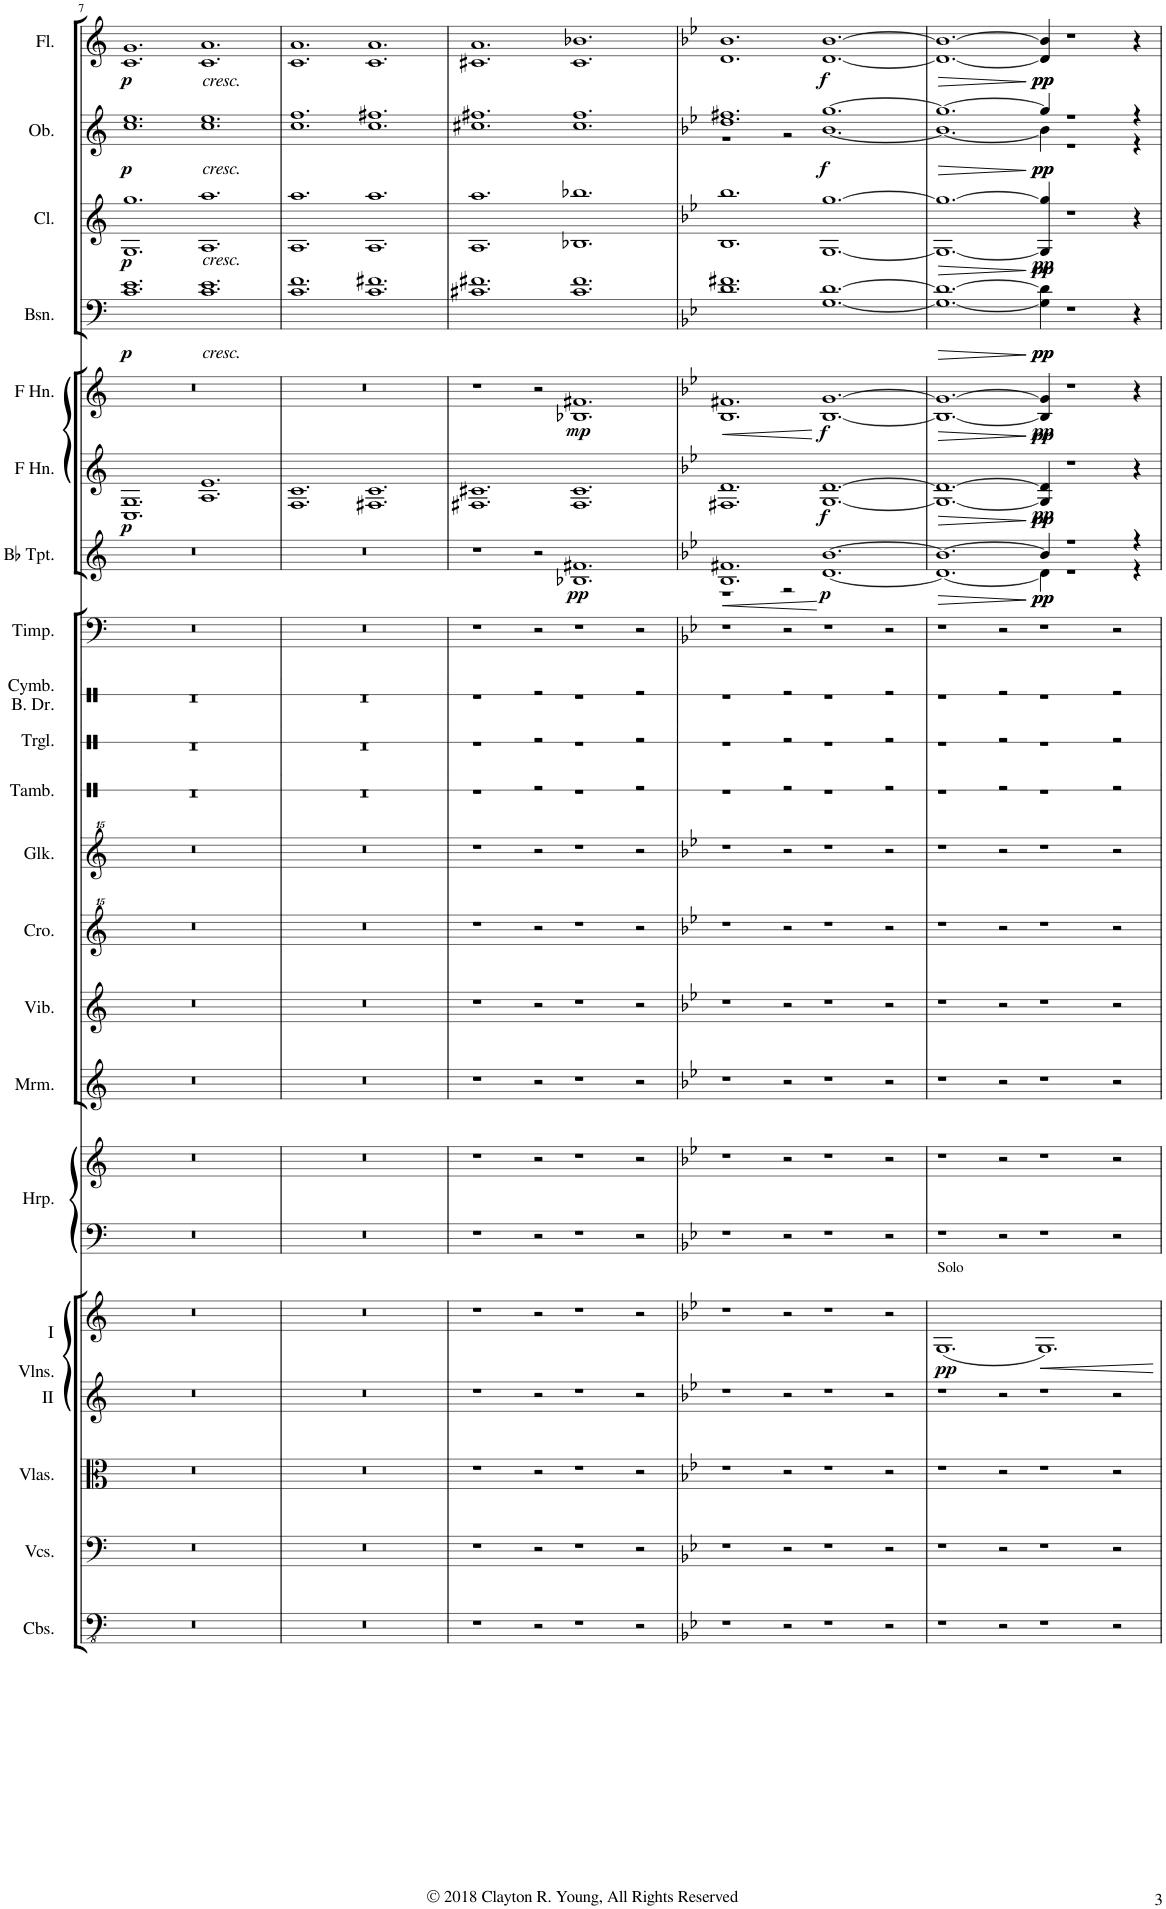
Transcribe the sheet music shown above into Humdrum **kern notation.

**kern	**kern	**kern	**kern	**kern	**dynam	**kern	**kern	**kern	**kern	**kern	**kern	**kern	**kern	**kern	**kern	**kern	**dynam	**kern	**dynam	**kern	**dynam	**kern	**dynam	**kern	**dynam	**kern	**dynam	**kern	**dynam
*part21	*part20	*part19	*part18	*part17	*part17	*part16	*part16	*part15	*part14	*part13	*part12	*part11	*part10	*part9	*part8	*part7	*part7	*part6	*part6	*part5	*part5	*part4	*part4	*part3	*part3	*part2	*part2	*part1	*part1
*staff22	*staff21	*staff20	*staff19	*staff18	*staff18	*staff17	*staff16	*staff15	*staff14	*staff13	*staff12	*staff11	*staff10	*staff9	*staff8	*staff7	*staff7	*staff6	*staff6	*staff5	*staff5	*staff4	*staff4	*staff3	*staff3	*staff2	*staff2	*staff1	*staff1
*I"Contrabasses	*I"Violoncellos	*I"Violas	*I"II	*I"I  Violins	*	*I"Harp	*	*I"Marimba	*I"Vibraphone	*I"Crotales	*I"Glockenspiel	*I"Tambourine	*I"Triangle	*I"Cymbals &amp; Bass Drum	*I"Timpani	*I"Bb Trumpet	*	*I"Horn in F	*	*I"Horn in F	*	*I"Bassoon	*	*I"Clarinet	*	*I"Oboe	*	*I"Flute	*
*I'Cbs.	*I'Vcs.	*I'Vlas.	*I'II	*I'I  Vlns.	*	*I'Hrp.	*	*I'Mrm.	*I'Vib.	*I'Cro.	*I'Glk.	*I'Tamb.	*I'Trgl.	*I'Cymb. B. Dr.	*I'Timp.	*I'Bb Tpt.	*	*	*	*	*	*I'Bsn.	*	*I'Cl.	*	*I'Ob.	*	*I'Fl.	*
!!LO:PB:g=z
*clefFv4	*clefF4	*clefC3	*clefG2	*clefG2	*	*clefF4	*clefG2	*clefG2	*clefG2	*clefG^^2	*clefG^^2	*clefX	*clefX	*clefX	*clefF4	*clefG2	*	*clefG2	*	*clefG2	*	*clefF4	*	*clefG2	*	*clefG2	*	*clefG2	*
*	*	*	*	*ITrd1c2	*	*ITrd5c9	*ITrd5c9	*	*	*	*	*	*	*	*	*ITrd7c12	*	*ITrd4c7	*	*	*	*	*	*	*	*	*	*	*
*k[]	*k[]	*k[]	*k[]	*k[]	*	*k[]	*k[]	*k[]	*k[]	*k[]	*k[]	*k[]	*k[]	*k[]	*k[]	*k[]	*	*k[]	*	*k[]	*	*k[]	*	*k[]	*	*k[]	*	*k[]	*
*M6/2	*M6/2	*M6/2	*M6/2	*M6/2	*	*M6/2	*M6/2	*M6/2	*M6/2	*M6/2	*M6/2	*M6/2	*M6/2	*M6/2	*M6/2	*M6/2	*	*M6/2	*	*M6/2	*	*M6/2	*	*M6/2	*	*M6/2	*	*M6/2	*
=7	=7	=7	=7	=7	=7	=7	=7	=7	=7	=7	=7	=7	=7	=7	=7	=7	=7	=7	=7	=7	=7	=7	=7	=7	=7	=7	=7	=7	=7
!	!	!	!	!	!	!	!	!	!	!	!	!	!	!	!	!	!	!	!LO:DY:b	!	!	!	!LO:DY:b	!	!LO:DY:b	!	!LO:DY:b	!	!LO:DY:b
0.r	0.r	0.r	0.r	0.r	.	0.r	0.r	0.r	0.r	0.r	0.r	0.r	0.r	0.r	0.r	0.r	.	1.C 1.G	p	0.r	.	1.c 1.e	p	1.G 1.gg	p	1.cc 1.ee	p	1.c 1.g	p
!	!	!	!	!	!	!	!	!	!	!	!	!	!	!	!	!	!	!	!	!	!	!	!	!	!	!	!	!LO:TX:b:i:t=cresc.	!
!	!	!	!	!	!	!	!	!	!	!	!	!	!	!	!	!	!	!	!	!	!	!	!	!	!	!LO:TX:b:i:t=cresc.	!	!	!
!	!	!	!	!	!	!	!	!	!	!	!	!	!	!	!	!	!	!	!	!	!	!	!	!LO:TX:b:i:t=cresc.	!	!	!	!	!
!	!	!	!	!	!	!	!	!	!	!	!	!	!	!	!	!	!	!	!	!	!	!LO:TX:b:i:t=cresc.	!	!	!	!	!	!	!
.	.	.	.	.	.	.	.	.	.	.	.	.	.	.	.	.	.	1.A 1.e	.	.	.	1.c 1.e	.	1.A 1.aa	.	1.cc 1.ee	.	1.c 1.a	.
=8	=8	=8	=8	=8	=8	=8	=8	=8	=8	=8	=8	=8	=8	=8	=8	=8	=8	=8	=8	=8	=8	=8	=8	=8	=8	=8	=8	=8	=8
0.r	0.r	0.r	0.r	0.r	.	0.r	0.r	0.r	0.r	0.r	0.r	0.r	0.r	0.r	0.r	0.r	.	1.F 1.c	.	0.r	.	1.c 1.f	.	1.A 1.aa	.	1.cc 1.ff	.	1.c 1.a	.
.	.	.	.	.	.	.	.	.	.	.	.	.	.	.	.	.	.	1.F#X 1.c	.	.	.	1.c 1.f#X	.	1.A 1.aa	.	1.cc 1.ff#X	.	1.c 1.a	.
=9	=9	=9	=9	=9	=9	=9	=9	=9	=9	=9	=9	=9	=9	=9	=9	=9	=9	=9	=9	=9	=9	=9	=9	=9	=9	=9	=9	=9	=9
1r	1r	1r	1r	1r	.	1r	1r	1r	1r	1r	1r	1r	1r	1r	1r	1r	.	1.F#X 1.c#X	.	1r	.	1.c#X 1.f#X	.	1.A 1.aa	.	1.cc#X 1.ff#X	.	1.c#X 1.a	.
2r	2r	2r	2r	2r	.	2r	2r	2r	2r	2r	2r	2r	2r	2r	2r	2r	.	.	.	2r	.	.	.	.	.	.	.	.	.
!	!	!	!	!	!	!	!	!	!	!	!	!	!	!	!	!	!LO:DY:b	!	!	!	!LO:DY:b	!	!	!	!	!	!	!	!
1r	1r	1r	1r	1r	.	1r	1r	1r	1r	1r	1r	1r	1r	1r	1r	1.B-X 1.f#X	pp	1.F# 1.c#	.	1.B-X 1.f#X	mp	1.c# 1.f#	.	1.B-X 1.bb-X	.	1.cc# 1.ff#	.	1.c# 1.b-X	.
2r	2r	2r	2r	2r	.	2r	2r	2r	2r	2r	2r	2r	2r	2r	2r	.	.	.	.	.	.	.	.	.	.	.	.	.	.
=10	=10	=10	=10	=10	=10	=10	=10	=10	=10	=10	=10	=10	=10	=10	=10	=10	=10	=10	=10	=10	=10	=10	=10	=10	=10	=10	=10	=10	=10
*k[b-e-]	*k[b-e-]	*k[b-e-]	*k[b-e-]	*k[b-e-]	*	*k[b-e-]	*k[b-e-]	*k[b-e-]	*k[b-e-]	*k[b-e-]	*k[b-e-]	*	*	*	*k[b-e-]	*k[b-e-]	*	*k[b-e-]	*	*k[b-e-]	*	*k[b-e-]	*	*k[b-e-]	*	*k[b-e-]	*	*k[b-e-]	*
!	!	!	!	!	!	!	!	!	!	!	!	!	!	!	!	!	!LO:HP:b	!	!	!	!LO:HP:b	!	!	!	!	!	!	!	!
*	*	*	*	*	*	*	*	*	*	*	*	*	*	*	*	*^	*	*	*	*	*	*	*	*	*	*^	*	*	*
1r	1r	1r	1r	1r	.	1r	1r	1r	1r	1r	1r	1r	1r	1r	1r	1.B- 1.f#X	1r	<	1.F#X 1.d	.	1.B- 1.f#X	<	1.d 1.f#X	.	1.B- 1.bb-	.	1.dd 1.ff#X	1r	.	1.d 1.b-	.
2r	2r	2r	2r	2r	.	2r	2r	2r	2r	2r	2r	2r	2r	2r	2r	.	2r	.	.	.	.	.	.	.	.	.	.	2r	.	.	.
!	!	!	!	!	!	!	!	!	!	!	!	!	!	!	!	!	!	!LO:DY:n=1:b	!	!LO:DY:b	!	!LO:DY:n=1:b	!	!	!	!	!	!	!LO:DY:b	!	!LO:DY:b
1r	1r	1r	1r	1r	.	1r	1r	1r	1r	1r	1r	1r	1r	1r	1r	[1.b-	[1.d	[ p	[1.G [1.d	f	[1.B- [1.g	[ f	[1.G [1.d	.	[1.G [1.gg	.	[1.gg	[1.b-	f	[1.d [1.b-	f
2r	2r	2r	2r	2r	.	2r	2r	2r	2r	2r	2r	2r	2r	2r	2r	.	.	.	.	.	.	.	.	.	.	.	.	.	.	.	.
=11	=11	=11	=11	=11	=11	=11	=11	=11	=11	=11	=11	=11	=11	=11	=11	=11	=11	=11	=11	=11	=11	=11	=11	=11	=11	=11	=11	=11	=11	=11	=11
!	!	!	!	!LO:TX:a:t=Solo	!	!	!	!	!	!	!	!	!	!	!	!	!	!	!	!	!	!	!	!	!	!	!	!	!	!	!
!	!	!	!	!	!LO:DY:b	!	!	!	!	!	!	!	!	!	!	!	!	!LO:HP:b	!	!LO:HP:b	!	!LO:HP:b	!	!LO:HP:b	!	!LO:HP:b	!	!	!LO:HP:b	!	!LO:HP:b
1r	1r	1r	1r	(1.G	pp	1r	1r	1r	1r	1r	1r	1r	1r	1r	1r	1.b-_	1.d_	>	1.G_ 1.d_	>	1.B-_ 1.g_	>	1.G_ 1.d_	>	1.G_ 1.gg_	>	1.gg_	1.b-_	>	1.d_ 1.b-_	>
2r	2r	2r	2r	.	.	2r	2r	2r	2r	2r	2r	2r	2r	2r	2r	.	.	.	.	.	.	.	.	.	.	.	.	.	.	.	.
!	!	!	!	!	!LO:HP:b	!	!	!	!	!	!	!	!	!	!	!	!	!LO:DY:n=1:b	!	!	!	!	!	!	!	!	!	!	!	!	!
!	!	!	!	!	!	!	!	!	!	!	!	!	!	!	!	!	!	!LO:DY:n=2:b	!	!LO:DY:n=1:b	!	!	!	!	!	!	!	!	!	!	!
!	!	!	!	!	!	!	!	!	!	!	!	!	!	!	!	!	!	!	!	!LO:DY:n=2:b	!	!LO:DY:n=1:b	!	!	!	!	!	!	!	!	!
!	!	!	!	!	!	!	!	!	!	!	!	!	!	!	!	!	!	!	!	!	!	!LO:DY:n=2:b	!	!LO:DY:n=1:b	!	!	!	!	!	!	!
!	!	!	!	!	!	!	!	!	!	!	!	!	!	!	!	!	!	!	!	!	!	!	!	!LO:DY:n=2:b	!	!LO:DY:n=1:b	!	!	!	!	!
!	!	!	!	!	!	!	!	!	!	!	!	!	!	!	!	!	!	!	!	!	!	!	!	!	!	!LO:DY:n=2:b	!	!	!LO:DY:n=1:b	!	!
!	!	!	!	!	!	!	!	!	!	!	!	!	!	!	!	!	!	!	!	!	!	!	!	!	!	!	!	!	!LO:DY:n=2:b	!	!LO:DY:n=1:b
!	!	!	!	!	!	!	!	!	!	!	!	!	!	!	!	!	!	!	!	!	!	!	!	!	!	!	!	!	!	!	!LO:DY:n=2:b
1r	1r	1r	1r	1.G)	<	1r	1r	1r	1r	1r	1r	1r	1r	1r	1r	4b-/]	4d\]	] pp pp	4G/] 4d/]	] pp pp	4B-/] 4g/]	] pp pp	4G\] 4d\]	] pp pp	4G/] 4gg/]	] pp pp	4gg/]	4b-\]	] pp pp	4d/] 4b-/]	] pp pp
.	.	.	.	.	.	.	.	.	.	.	.	.	.	.	.	1r	1r	.	1r	.	1r	.	1r	.	1r	.	1r	1r	.	1r	.
2r	2r	2r	2r	.	.	2r	2r	2r	2r	2r	2r	2r	2r	2r	2r	.	.	.	.	.	.	.	.	.	.	.	.	.	.	.	.
.	.	.	.	.	.	.	.	.	.	.	.	.	.	.	.	4r	4r	.	4r	.	4r	.	4r	.	4r	.	4r	4r	.	4r	.
*	*	*	*	*	*	*	*	*	*	*	*	*	*	*	*	*v	*v	*	*	*	*	*	*	*	*	*	*v	*v	*	*	*
.	.	.	.	.	[	.	.	.	.	.	.	.	.	.	.	.	.	.	.	.	.	.	.	.	.	.	.	.	.
=	=	=	=	=	=	=	=	=	=	=	=	=	=	=	=	=	=	=	=	=	=	=	=	=	=	=	=	=	=
*-	*-	*-	*-	*-	*-	*-	*-	*-	*-	*-	*-	*-	*-	*-	*-	*-	*-	*-	*-	*-	*-	*-	*-	*-	*-	*-	*-	*-	*-
